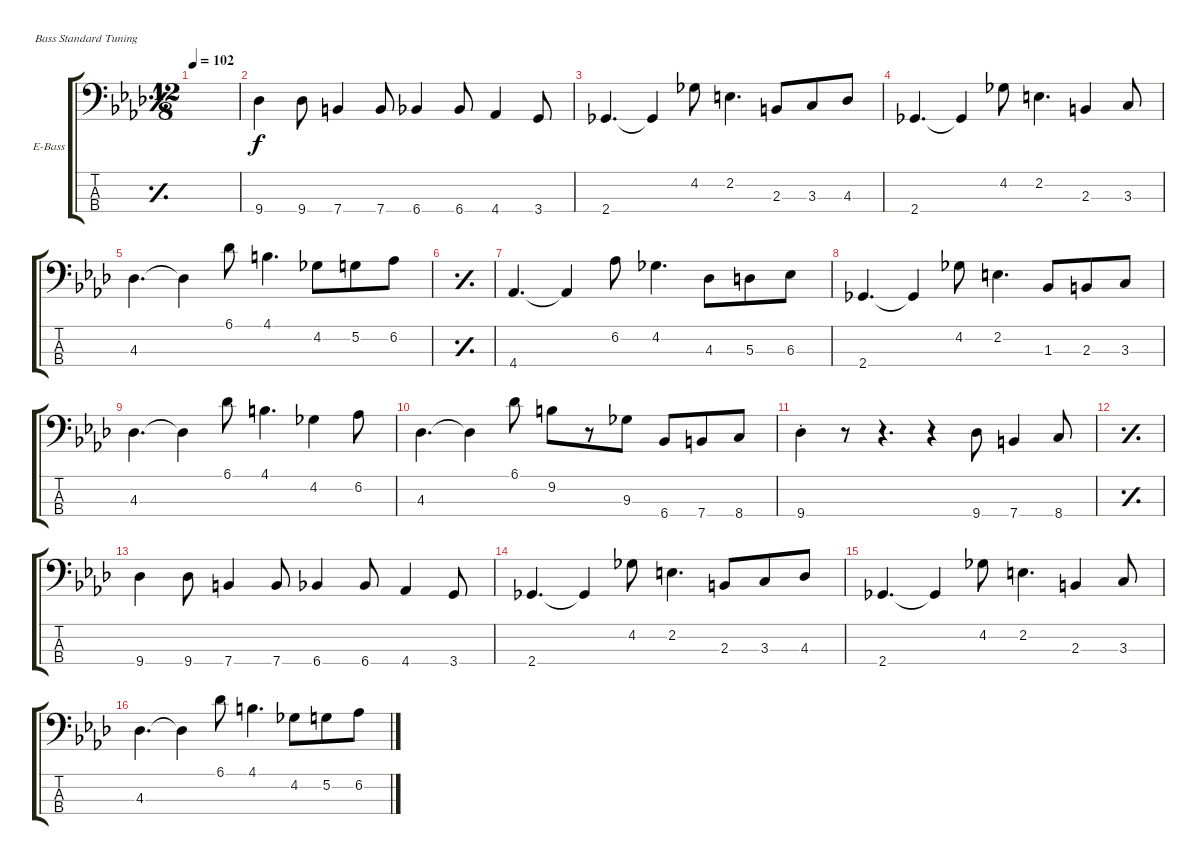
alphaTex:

\defaultSystemsLayout 4
\bracketExtendMode groupsimilarinstruments
\firstSystemTrackNameOrientation horizontal
\otherSystemsTrackNameOrientation horizontal
\track ("Electric Bass" "E-Bass") {instrument electricbassfinger}
\staff {score tabs}
\tuning (G2 D2 A1 E1)
\ts (12 8)
\tempo 102
\clef f4
\simile simple
\ks ab
|
9.4.4 9.4.8 7.4.4 7.4.8 6.4.4 6.4.8 4.4.4 3.4.8 |
2.4.4{d} 2.4{t}.4 4.2.8 2.2.4{d} 2.3.8 3.3.8 4.3.8 |
2.4.4{d} 2.4{t}.4 4.2.8 2.2.4{d} 2.3.4 3.3.8 |
4.3.4{d} 4.3{t}.4 6.1.8 4.1.4{d} 4.2.8 5.2.8 6.2.8 |
\simile simple
|
\simile none
4.4.4{d} 4.4{t}.4 6.2.8 4.2.4{d} 4.3.8 5.3.8 6.3.8 |
2.4.4{d} 2.4{t}.4 4.2.8 2.2.4{d} 1.3.8 2.3.8 3.3.8 |
4.3.4{d} 4.3{t}.4 6.1.8 4.1.4{d} 4.2.4 6.2.8 |
4.3.4{d} 4.3{t}.4 6.1.8 9.2.8 r.8 9.3.8 6.4.8 7.4.8 8.4.8 |
9.4{st}.4 r.8 r.4{d} r.4 9.4.8 7.4.4 8.4.8 |
\simile simple
|
\simile none
9.4.4 9.4.8 7.4.4 7.4.8 6.4.4 6.4.8 4.4.4 3.4.8 |
2.4.4{d} 2.4{t}.4 4.2.8 2.2.4{d} 2.3.8 3.3.8 4.3.8 |
2.4.4{d} 2.4{t}.4 4.2.8 2.2.4{d} 2.3.4 3.3.8 |
4.3.4{d} 4.3{t}.4 6.1.8 4.1.4{d} 4.2.8 5.2.8 6.2.8
